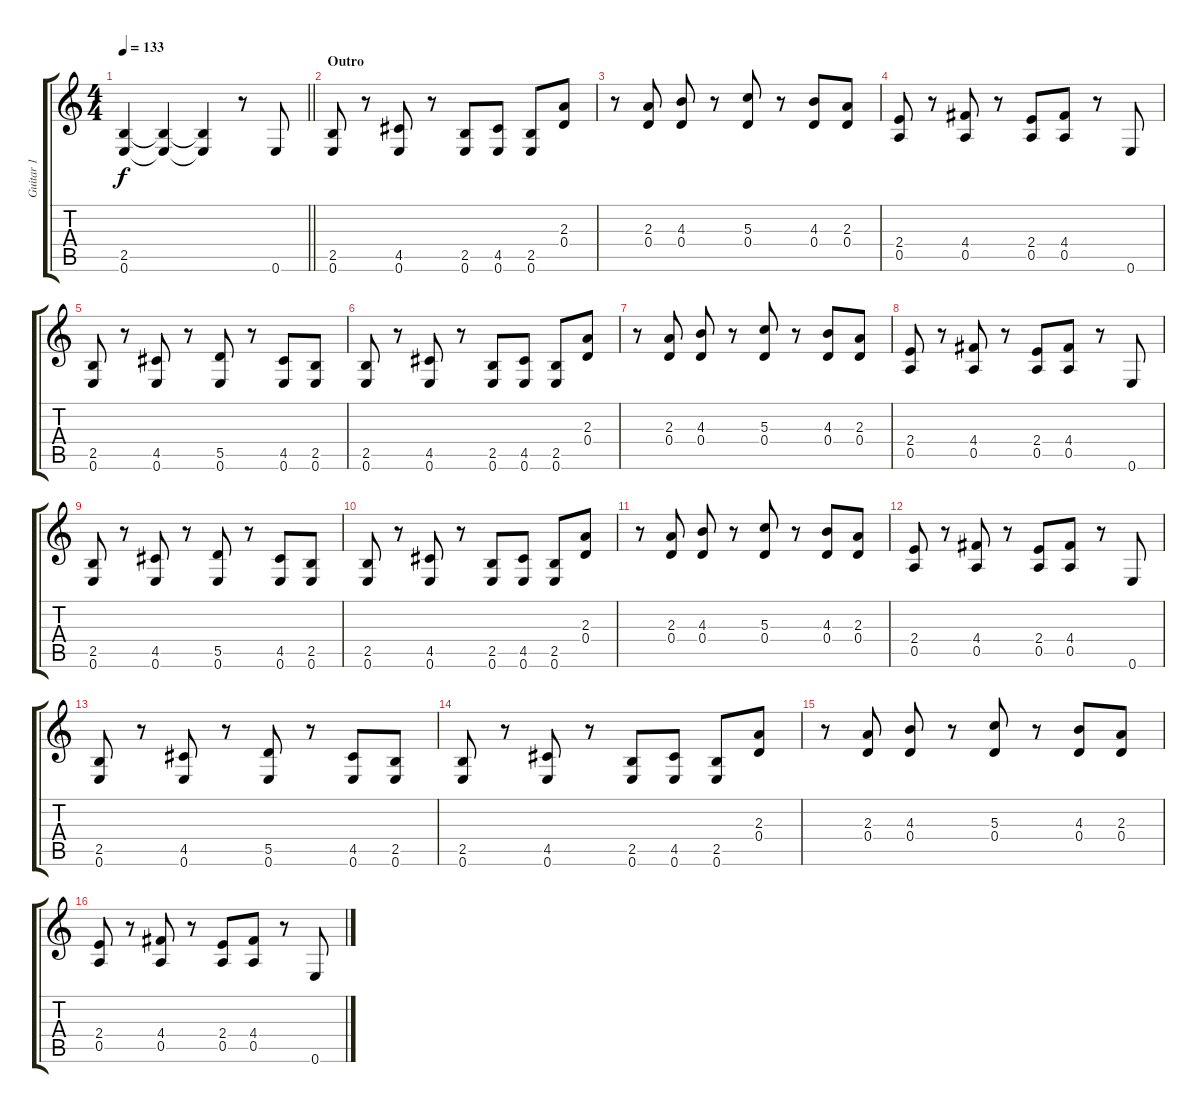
\track ("Guitar 1" "Guitar 1") {instrument distortionguitar}
\staff {score tabs}
\tuning (E4 B3 G3 D3 A2 E2) {hide}
\ts (4 4)
\tempo 133
\clef g2
\barLineRight lightlight
\ks c
(2.5{t} 0.6{t}).4{dy f} (2.5{t} 0.6{t}).4 (2.5{t} 0.6{t}).4 r.8 0.6.8 |
\section ("" "Outro")
(2.5 0.6).8 r.8 (4.5 0.6).8 r.8 (2.5 0.6).8 (4.5 0.6).8 (2.5 0.6).8 (2.3 0.4).8 |
r.8 (2.3 0.4).8 (4.3 0.4).8 r.8 (5.3 0.4).8 r.8 (4.3 0.4).8 (2.3 0.4).8 |
(2.4 0.5).8 r.8 (4.4 0.5).8 r.8 (2.4 0.5).8 (4.4 0.5).8 r.8 0.6.8 |
(2.5 0.6).8 r.8 (4.5 0.6).8 r.8 (5.5 0.6).8 r.8 (4.5 0.6).8 (2.5 0.6).8 |
(2.5 0.6).8 r.8 (4.5 0.6).8 r.8 (2.5 0.6).8 (4.5 0.6).8 (2.5 0.6).8 (2.3 0.4).8 |
r.8 (2.3 0.4).8 (4.3 0.4).8 r.8 (5.3 0.4).8 r.8 (4.3 0.4).8 (2.3 0.4).8 |
(2.4 0.5).8 r.8 (4.4 0.5).8 r.8 (2.4 0.5).8 (4.4 0.5).8 r.8 0.6.8 |
(2.5 0.6).8 r.8 (4.5 0.6).8 r.8 (5.5 0.6).8 r.8 (4.5 0.6).8 (2.5 0.6).8 |
(2.5 0.6).8 r.8 (4.5 0.6).8 r.8 (2.5 0.6).8 (4.5 0.6).8 (2.5 0.6).8 (2.3 0.4).8 |
r.8 (2.3 0.4).8 (4.3 0.4).8 r.8 (5.3 0.4).8 r.8 (4.3 0.4).8 (2.3 0.4).8 |
(2.4 0.5).8 r.8 (4.4 0.5).8 r.8 (2.4 0.5).8 (4.4 0.5).8 r.8 0.6.8 |
(2.5 0.6).8 r.8 (4.5 0.6).8 r.8 (5.5 0.6).8 r.8 (4.5 0.6).8 (2.5 0.6).8 |
(2.5 0.6).8 r.8 (4.5 0.6).8 r.8 (2.5 0.6).8 (4.5 0.6).8 (2.5 0.6).8 (2.3 0.4).8 |
r.8 (2.3 0.4).8 (4.3 0.4).8 r.8 (5.3 0.4).8 r.8 (4.3 0.4).8 (2.3 0.4).8 |
(2.4 0.5).8 r.8 (4.4 0.5).8 r.8 (2.4 0.5).8 (4.4 0.5).8 r.8 0.6.8
